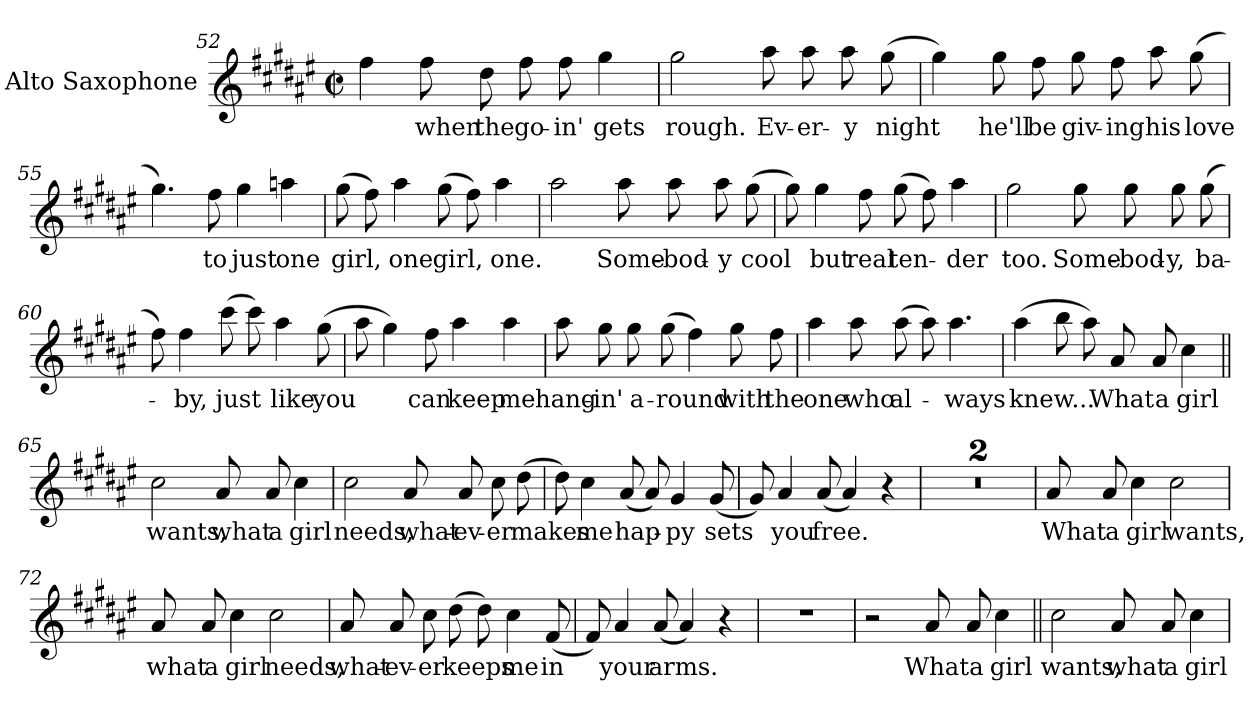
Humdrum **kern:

**kern	**text
*part1	*part1
*staff1	*staff1
*I"Alto Saxophone	*
*I'A. Sax.	*
*clefG2	*
*ITrd5c9	*
*k[f#c#g#]	*
*A:	*
*M2/2	*
*met(c|)	*
=52	=52
4a	.
8aL	-when
8f#	-the
8aL	-go-
8a	-in'
4b	-gets
=53	=53
2b	-rough.
8cc#L	-Ev-
8cc#	-er-
8cc#	-y
(8b	-night
=54	=54
4b)	.
8bL	-he'll
8a	-be
8bL	-giv-
8a	-ing
8cc#	-his
(8b	-love
=55	=55
4.b)	.
8a	-to
4b	-just
4cc	-one
=56	=56
(8bL	-girl,
8a)	.
4cc#	-one
(8bL	-girl,
8a)	.
4cc#	-one.
=57	=57
2cc#	.
8cc#L	-Some-
8cc#	-bod-
8cc#	-y
(8b	-cool
=58	=58
8bL)	.
4b	-but
8a	-real
(8bL	-ten-
8a)	.
4cc#	-der
=59	=59
2b	-too.
8bL	-Some-
8b	-bod-
8b	-y,
(8b	-ba-
=60	=60
8aL)	.
4a	-by,
(8ee	-just
8eeL)	.
4cc#	-like
(8b	-you
=61	=61
8cc#L	.
4b)	.
8a	-can
4cc#	-keep
4cc#	-me
=62	=62
8cc#L	-hang-
8b	-in'
8b	-a-
(8b	-round
4a)	.
8bL	-with
8a	-the
=63	=63
4cc#	-one
8cc#L	-who
(8cc#	-al-
8cc#L)	.
4.cc#	-ways
=64	=64
(4cc#	-knew...
8ddL	.
8cc#)	.
8c#L	-What
8c#	-a
4e	-girl
=65||	=65||
2e	-wants,
8c#L	-what
8c#	-a
4e	-girl
=66	=66
2e	-needs,
8c#L	-what-
8c#	-ev-
8e	-er
(8f#	-makes
=67	=67
8f#L)	.
4e	-me
(8c#	-hap-
8c#L)	.
4B	-py
(8B	-sets
=68	=68
8BL)	.
4c#	-you
(8c#	-free.
4c#)	.
4r	.
=69	=69
1r	.
=70	=70
1r	.
=71	=71
8c#L	-What
8c#	-a
4e	-girl
2e	-wants,
=72	=72
8c#L	-what
8c#	-a
4e	-girl
2e	-needs,
=73	=73
8c#L	-what-
8c#	-ev-
8e	-er
(8f#	-keeps
8f#L)	.
4e	-me
(8A	-in
=74	=74
8AL)	.
4c#	-your
(8c#	-arms.
4c#)	.
4r	.
=75	=75
1r	.
=76	=76
2r	.
8c#L	-What
8c#	-a
4e	-girl
=77||	=77||
2e	-wants,
8c#L	-what
8c#	-a
4e	-girl
=	=
*-	*-
